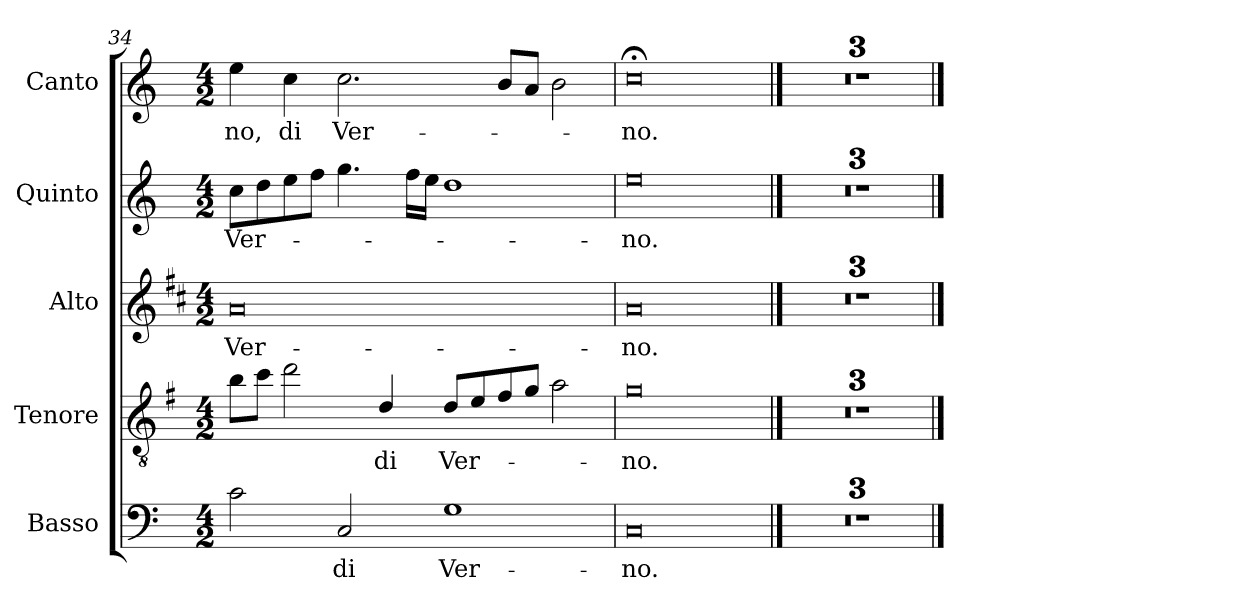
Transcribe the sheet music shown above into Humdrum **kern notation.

**kern	**text	**kern	**text	**kern	**text	**kern	**text	**kern	**text
*part5	*part5	*part4	*part4	*part3	*part3	*part2	*part2	*part1	*part1
*staff5	*staff5	*staff4	*staff4	*staff3	*staff3	*staff2	*staff2	*staff1	*staff1
*I"Basso	*	*I"Tenore	*	*I"Alto	*	*I"Quinto	*	*I"Canto	*
*I'B	*	*I'T	*	*I'A	*	*	*	*I'C	*
*clefF4	*	*clefGv2	*	*clefG2	*	*clefG2	*	*clefG2	*
*	*	*ITrd4c7	*	*ITrd1c2	*	*	*	*	*
*k[]	*	*k[]	*	*k[]	*	*k[]	*	*k[]	*
*C:	*	*C:	*	*C:	*	*C:	*	*C:	*
*M4/2	*	*M4/2	*	*M4/2	*	*M4/2	*	*M4/2	*
=34	=34	=34	=34	=34	=34	=34	=34	=34	=34
!	!	!	!	!	!LO:LY:b	!	!LO:LY:b	!	!LO:LY:b
2c\	.	8e\L	.	0g	Ver-	8cc\L	Ver-	4ee\	-no,
.	.	8f\J	.	.	.	8dd\	.	.	.
!	!	!	!	!	!	!	!	!	!LO:LY:b
.	.	2g\	.	.	.	8ee\	.	4cc\	di
.	.	.	.	.	.	8ff\J	.	.	.
!	!LO:LY:b	!	!	!	!	!	!	!	!LO:LY:b
2C/	di	.	.	.	.	4.gg\	.	2.cc\	Ver-
!	!	!	!LO:LY:b	!	!	!	!	!	!
.	.	4G/	di	.	.	.	.	.	.
.	.	.	.	.	.	16ff\LL	.	.	.
.	.	.	.	.	.	16ee\JJ	.	.	.
!	!LO:LY:b	!	!LO:LY:b	!	!	!	!	!	!
1G	Ver-	8G/L	Ver-	.	.	1dd	.	.	.
.	.	8A/	.	.	.	.	.	.	.
.	.	8B/	.	.	.	.	.	8b/L	.
.	.	8c/J	.	.	.	.	.	8a/J	.
.	.	2d\	.	.	.	.	.	2b\	.
=35	=35	=35	=35	=35	=35	=35	=35	=35	=35
!	!LO:LY:b	!	!LO:LY:b	!	!LO:LY:b	!	!LO:LY:b	!	!LO:LY:b
0C	-no.	0c	-no.	0g	-no.	0ee	-no.	0cc;<	-no.
==36	==36	==36	==36	==36	==36	==36	==36	==36	==36
0r	.	0r	.	0r	.	0r	.	0r	.
=37	=37	=37	=37	=37	=37	=37	=37	=37	=37
0r	.	0r	.	0r	.	0r	.	0r	.
=38	=38	=38	=38	=38	=38	=38	=38	=38	=38
0r	.	0r	.	0r	.	0r	.	0r	.
==	==	==	==	==	==	==	==	==	==
*-	*-	*-	*-	*-	*-	*-	*-	*-	*-
